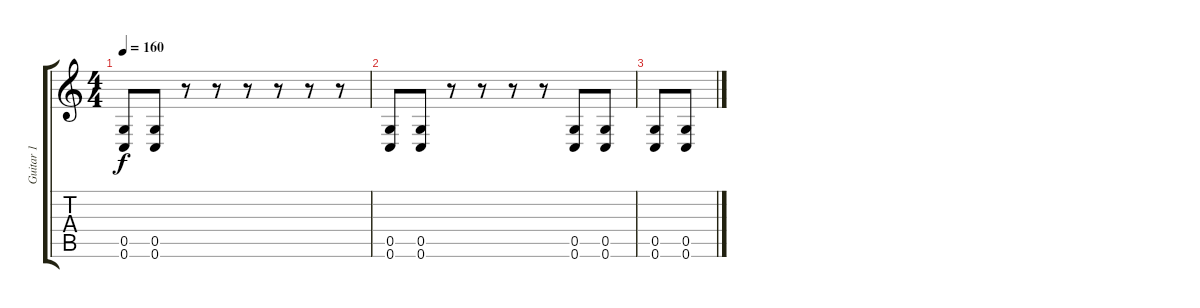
\track ("Guitar 1" "Guitar 1") {instrument distortionguitar}
\staff {score tabs}
\tuning (D4 A3 F3 C3 G2 C2) {hide}
\ts (4 4)
\tempo 160
\clef g2
\ks c
(0.5 0.6).8{dy f} (0.5 0.6).8 r.8 r.8 r.8 r.8 r.8 r.8 |
(0.5 0.6).8 (0.5 0.6).8 r.8 r.8 r.8 r.8 (0.5 0.6).8 (0.5 0.6).8 |
(0.5 0.6).8 (0.5 0.6).8
